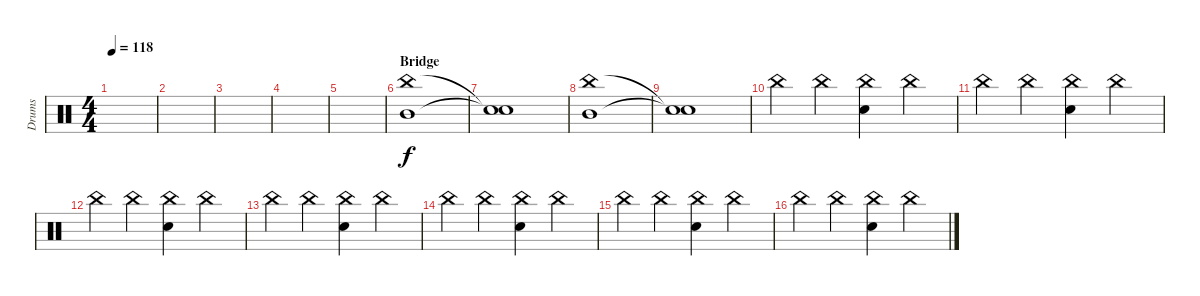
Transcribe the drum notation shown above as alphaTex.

\track ("Drums" "Drums") {instrument percussion}
\staff {score}
\articulation defaults
\ts (4 4)
\tempo 118
\clef neutral
\ks c
|
|
|
|
|
\section ("" "Bridge")
("China (hit)" "Mid Tom (hit)").1 |
("Snare (hit)"{t} "Snare (hit)"{t}).1 |
("China (hit)" "Mid Tom (hit)").1 |
("Snare (hit)"{t} "Snare (hit)"{t}).1 |
"China (hit)".4 "China (hit)".4 ("China (hit)" "Electric Snare (hit)").4 "China (hit)".4 |
"China (hit)".4 "China (hit)".4 ("China (hit)" "Electric Snare (hit)").4 "China (hit)".4 |
"China (hit)".4 "China (hit)".4 ("China (hit)" "Electric Snare (hit)").4 "China (hit)".4 |
"China (hit)".4 "China (hit)".4 ("China (hit)" "Electric Snare (hit)").4 "China (hit)".4 |
"China (hit)".4 "China (hit)".4 ("China (hit)" "Electric Snare (hit)").4 "China (hit)".4 |
"China (hit)".4 "China (hit)".4 ("China (hit)" "Electric Snare (hit)").4 "China (hit)".4 |
"China (hit)".4 "China (hit)".4 ("China (hit)" "Electric Snare (hit)").4 "China (hit)".4
